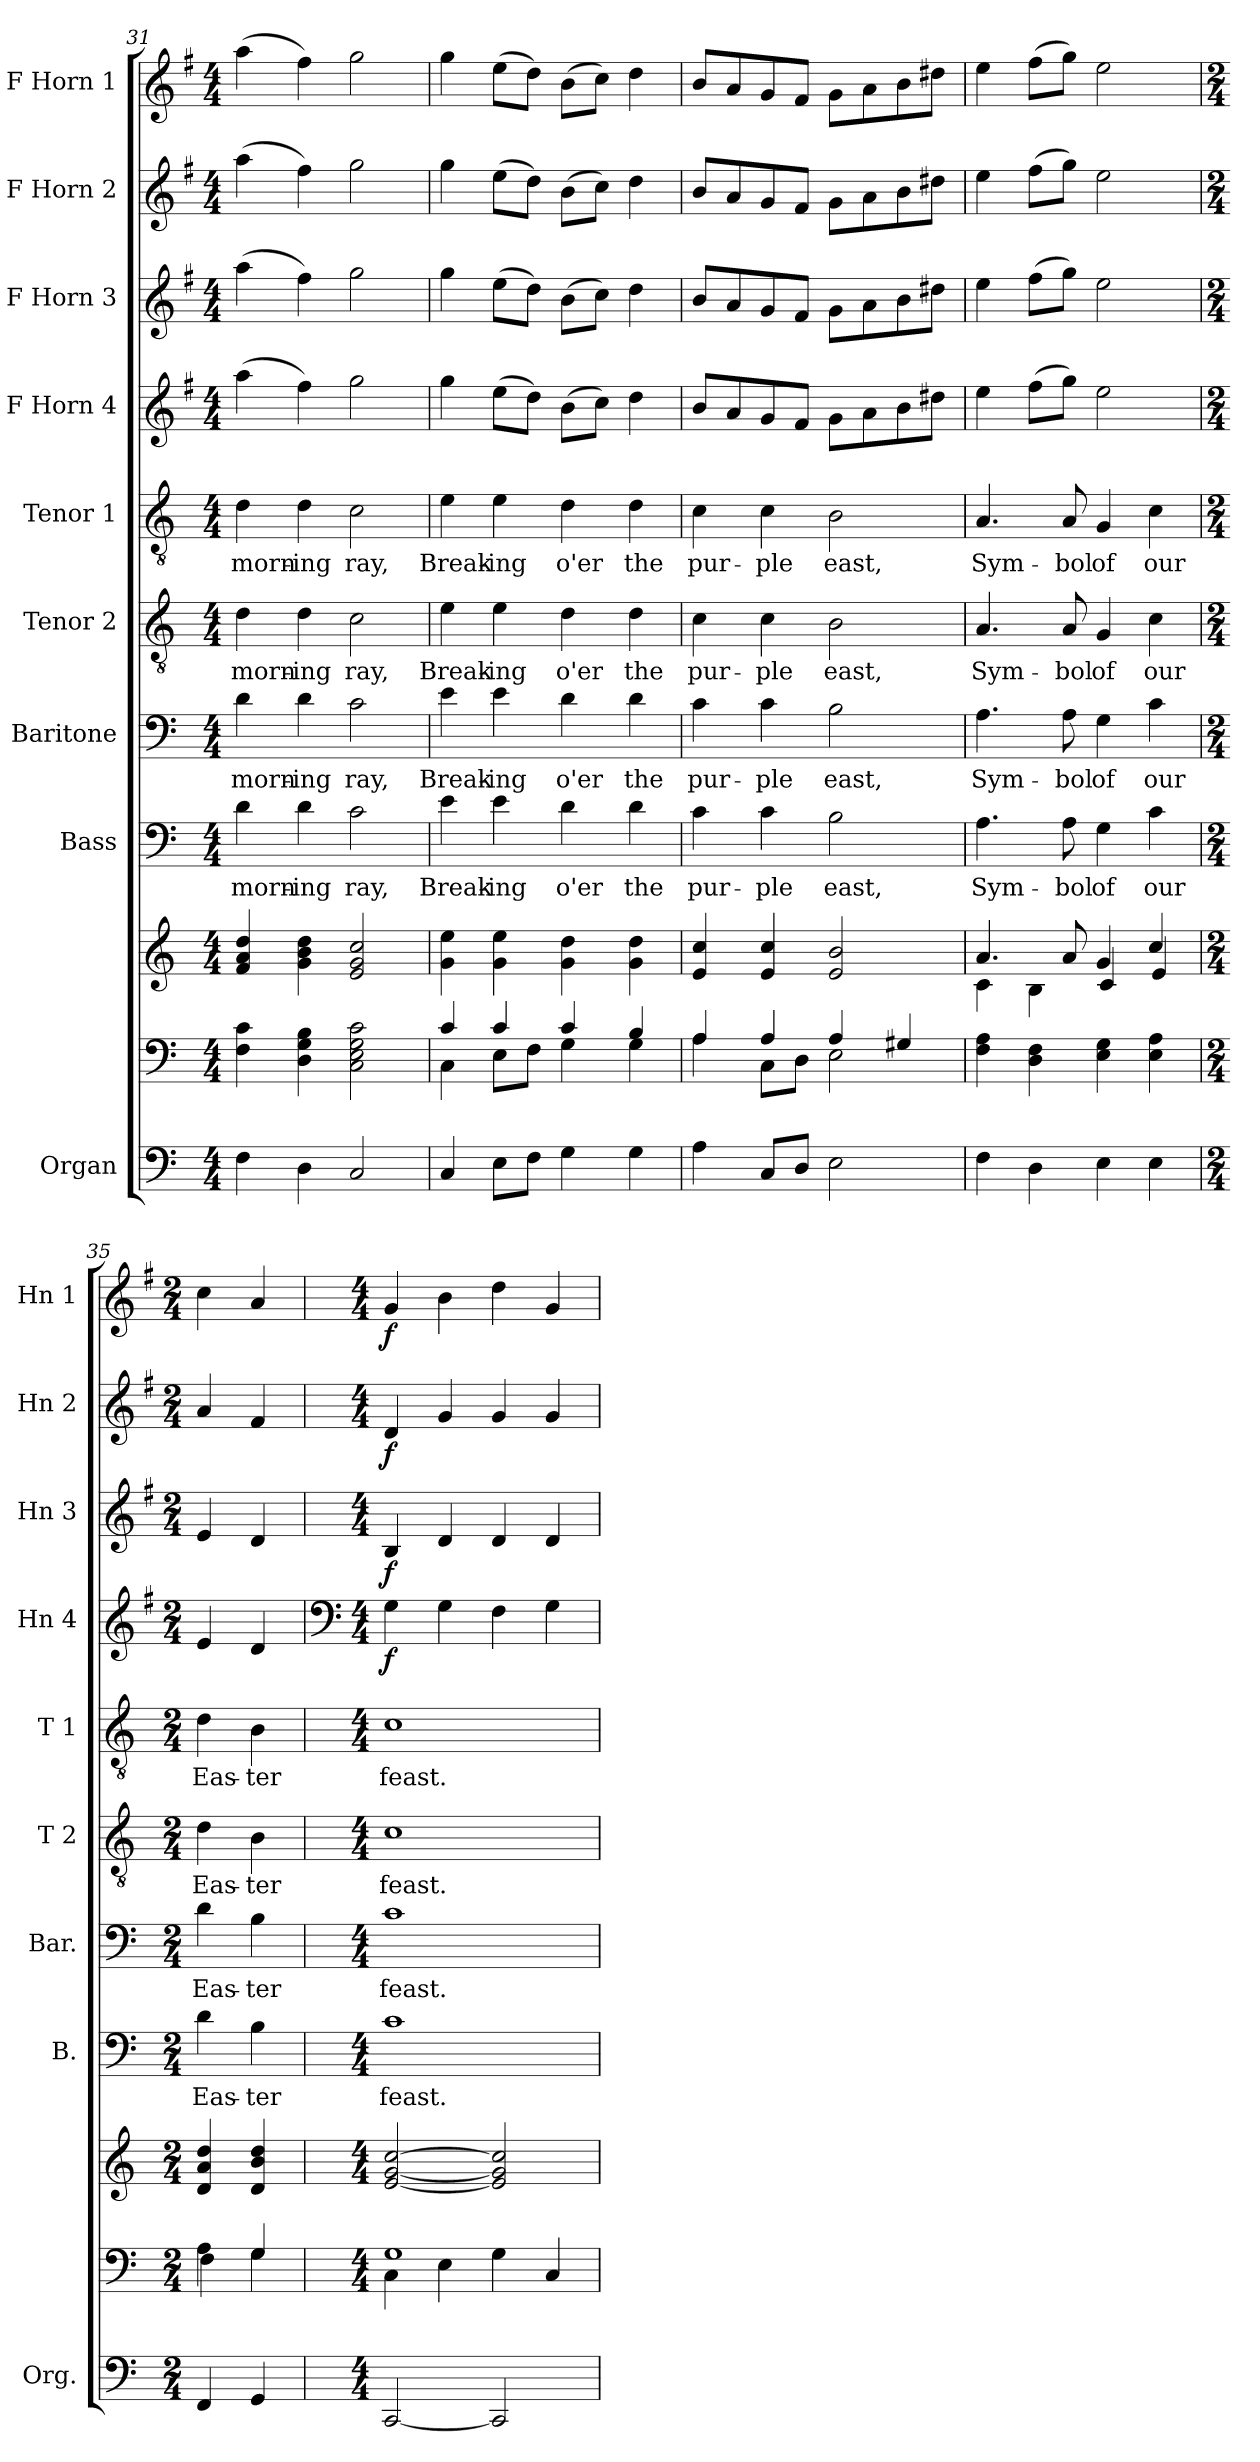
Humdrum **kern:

**kern	**kern	**kern	**kern	**text	**kern	**text	**kern	**text	**kern	**text	**kern	**dynam	**kern	**dynam	**kern	**dynam	**kern	**dynam
*part9	*part9	*part9	*part8	*part8	*part7	*part7	*part6	*part6	*part5	*part5	*part4	*part4	*part3	*part3	*part2	*part2	*part1	*part1
*staff11	*staff10	*staff9	*staff8	*staff8	*staff7	*staff7	*staff6	*staff6	*staff5	*staff5	*staff4	*staff4	*staff3	*staff3	*staff2	*staff2	*staff1	*staff1
*I"Organ	*	*	*I"Bass	*	*I"Baritone	*	*I"Tenor 2	*	*I"Tenor 1	*	*I"F Horn 4	*	*I"F Horn 3	*	*I"F Horn 2	*	*I"F Horn 1	*
*I'Org.	*	*	*I'B.	*	*I'Bar.	*	*I'T 2	*	*I'T 1	*	*I'Hn 4	*	*I'Hn 3	*	*I'Hn 2	*	*I'Hn 1	*
*clefF4	*clefF4	*clefG2	*clefF4	*	*clefF4	*	*clefGv2	*	*clefGv2	*	*clefG2	*	*clefG2	*	*clefG2	*	*clefG2	*
*	*	*	*	*	*	*	*	*	*	*	*ITrd4c7	*	*ITrd4c7	*	*ITrd4c7	*	*ITrd4c7	*
*k[]	*k[]	*k[]	*k[]	*	*k[]	*	*k[]	*	*k[]	*	*k[]	*	*k[]	*	*k[]	*	*k[]	*
*M4/4	*M4/4	*M4/4	*M4/4	*	*M4/4	*	*M4/4	*	*M4/4	*	*M4/4	*	*M4/4	*	*M4/4	*	*M4/4	*
=31	=31	=31	=31	=31	=31	=31	=31	=31	=31	=31	=31	=31	=31	=31	=31	=31	=31	=31
!	!	!	!	!LO:LY:b	!	!LO:LY:b	!	!LO:LY:b	!	!LO:LY:b	!	!	!	!	!	!	!	!
4F\	4F\ 4c\	4f/ 4a/ 4dd/	4d\	morn-	4d\	morn-	4d\	morn-	4d\	morn-	(4dd\	.	(4dd\	.	(4dd\	.	(4dd\	.
!	!	!	!	!LO:LY:b	!	!LO:LY:b	!	!LO:LY:b	!	!LO:LY:b	!	!	!	!	!	!	!	!
4D\	4D\ 4G\ 4B\	4g\ 4b\ 4dd\	4d\	-ing	4d\	-ing	4d\	-ing	4d\	-ing	4b\)	.	4b\)	.	4b\)	.	4b\)	.
!	!	!	!	!LO:LY:b	!	!LO:LY:b	!	!LO:LY:b	!	!LO:LY:b	!	!	!	!	!	!	!	!
2C/	2C\ 2E\ 2G\ 2c\	2e/ 2g/ 2cc/	2c\	ray,	2c\	ray,	2c\	ray,	2c\	ray,	2cc\	.	2cc\	.	2cc\	.	2cc\	.
=32	=32	=32	=32	=32	=32	=32	=32	=32	=32	=32	=32	=32	=32	=32	=32	=32	=32	=32
*	*^	*	*	*	*	*	*	*	*	*	*	*	*	*	*	*	*	*
!	!	!	!	!	!LO:LY:b	!	!LO:LY:b	!	!LO:LY:b	!	!LO:LY:b	!	!	!	!	!	!	!	!
4C/	4c/	4C\	4g\ 4ee\	4e\	Break-	4e\	Break-	4e\	Break-	4e\	Break-	4cc\	.	4cc\	.	4cc\	.	4cc\	.
!	!	!	!	!	!LO:LY:b	!	!LO:LY:b	!	!LO:LY:b	!	!LO:LY:b	!	!	!	!	!	!	!	!
8E\L	4c/	8E\L	4g\ 4ee\	4e\	-ing	4e\	-ing	4e\	-ing	4e\	-ing	(8a\L	.	(8a\L	.	(8a\L	.	(8a\L	.
8F\J	.	8F\J	.	.	.	.	.	.	.	.	.	8g\J)	.	8g\J)	.	8g\J)	.	8g\J)	.
!	!	!	!	!	!LO:LY:b	!	!LO:LY:b	!	!LO:LY:b	!	!LO:LY:b	!	!	!	!	!	!	!	!
4G\	4c/	4G\	4g\ 4dd\	4d\	o'er	4d\	o'er	4d\	o'er	4d\	o'er	(8e\L	.	(8e\L	.	(8e\L	.	(8e\L	.
.	.	.	.	.	.	.	.	.	.	.	.	8f\J)	.	8f\J)	.	8f\J)	.	8f\J)	.
!	!	!	!	!	!LO:LY:b	!	!LO:LY:b	!	!LO:LY:b	!	!LO:LY:b	!	!	!	!	!	!	!	!
4G\	4B/	4G\	4g\ 4dd\	4d\	the	4d\	the	4d\	the	4d\	the	4g\	.	4g\	.	4g\	.	4g\	.
!!LO:PB:g=z
=33	=33	=33	=33	=33	=33	=33	=33	=33	=33	=33	=33	=33	=33	=33	=33	=33	=33	=33	=33
!	!	!	!	!	!LO:LY:b	!	!LO:LY:b	!	!LO:LY:b	!	!LO:LY:b	!	!	!	!	!	!	!	!
4A\	4A/	4A\	4e/ 4cc/	4c\	pur-	4c\	pur-	4c\	pur-	4c\	pur-	8e/L	.	8e/L	.	8e/L	.	8e/L	.
.	.	.	.	.	.	.	.	.	.	.	.	8d/	.	8d/	.	8d/	.	8d/	.
!	!	!	!	!	!LO:LY:b	!	!LO:LY:b	!	!LO:LY:b	!	!LO:LY:b	!	!	!	!	!	!	!	!
8C/L	4A/	8C\L	4e/ 4cc/	4c\	-ple	4c\	-ple	4c\	-ple	4c\	-ple	8c/	.	8c/	.	8c/	.	8c/	.
8D/J	.	8D\J	.	.	.	.	.	.	.	.	.	8B/J	.	8B/J	.	8B/J	.	8B/J	.
!	!	!	!	!	!LO:LY:b	!	!LO:LY:b	!	!LO:LY:b	!	!LO:LY:b	!	!	!	!	!	!	!	!
2E\	4A/	2E\	2e/ 2b/	2B\	east,	2B\	east,	2B\	east,	2B\	east,	8c\L	.	8c\L	.	8c\L	.	8c\L	.
.	.	.	.	.	.	.	.	.	.	.	.	8d\	.	8d\	.	8d\	.	8d\	.
.	4G#X/	.	.	.	.	.	.	.	.	.	.	8e\	.	8e\	.	8e\	.	8e\	.
.	.	.	.	.	.	.	.	.	.	.	.	8g#X\J	.	8g#X\J	.	8g#X\J	.	8g#X\J	.
*	*v	*v	*	*	*	*	*	*	*	*	*	*	*	*	*	*	*	*	*
=34	=34	=34	=34	=34	=34	=34	=34	=34	=34	=34	=34	=34	=34	=34	=34	=34	=34	=34
*	*	*^	*	*	*	*	*	*	*	*	*	*	*	*	*	*	*	*
!	!	!	!	!	!LO:LY:b	!	!LO:LY:b	!	!LO:LY:b	!	!LO:LY:b	!	!	!	!	!	!	!	!
4F\	4F\ 4A\	4.a/	4c\	4.A\	Sym-	4.A\	Sym-	4.A/	Sym-	4.A/	Sym-	4a\	.	4a\	.	4a\	.	4a\	.
4D\	4D\ 4F\	.	4B\	.	.	.	.	.	.	.	.	(8b\L	.	(8b\L	.	(8b\L	.	(8b\L	.
!	!	!	!	!	!LO:LY:b	!	!LO:LY:b	!	!LO:LY:b	!	!LO:LY:b	!	!	!	!	!	!	!	!
.	.	8a/	.	8A\	-bol	8A\	-bol	8A/	-bol	8A/	-bol	8cc\J)	.	8cc\J)	.	8cc\J)	.	8cc\J)	.
!	!	!	!	!	!LO:LY:b	!	!LO:LY:b	!	!LO:LY:b	!	!LO:LY:b	!	!	!	!	!	!	!	!
4E\	4E\ 4G\	4g/	4c/	4G\	of	4G\	of	4G/	of	4G/	of	2a\	.	2a\	.	2a\	.	2a\	.
!	!	!	!	!	!LO:LY:b	!	!LO:LY:b	!	!LO:LY:b	!	!LO:LY:b	!	!	!	!	!	!	!	!
4E\	4E\ 4A\	4cc/	4e/	4c\	our	4c\	our	4c\	our	4c\	our	.	.	.	.	.	.	.	.
*	*	*v	*v	*	*	*	*	*	*	*	*	*	*	*	*	*	*	*	*
=35	=35	=35	=35	=35	=35	=35	=35	=35	=35	=35	=35	=35	=35	=35	=35	=35	=35	=35
*M2/4	*M2/4	*M2/4	*M2/4	*	*M2/4	*	*M2/4	*	*M2/4	*	*M2/4	*	*M2/4	*	*M2/4	*	*M2/4	*
*	*^	*^	*	*	*	*	*	*	*	*	*	*	*	*	*	*	*	*
!	!	!	!	!	!	!LO:LY:b	!	!LO:LY:b	!	!LO:LY:b	!	!LO:LY:b	!	!	!	!	!	!	!	!
*	*	*	*v	*v	*	*	*	*	*	*	*	*	*	*	*	*	*	*	*	*
4FF/	4A\	4F\	4d/ 4a/ 4dd/	4d\	Eas-	4d\	Eas-	4d\	Eas-	4d\	Eas-	4A/	.	4A/	.	4d/	.	4f\	.
!	!	!	!	!	!LO:LY:b	!	!LO:LY:b	!	!LO:LY:b	!	!LO:LY:b	!	!	!	!	!	!	!	!
4GG/	4G/	4G\	4d/ 4b/ 4dd/	4B\	-ter	4B\	-ter	4B\	-ter	4B\	-ter	4G/	.	4G/	.	4B/	.	4d/	.
=36	=36	=36	=36	=36	=36	=36	=36	=36	=36	=36	=36	=36	=36	=36	=36	=36	=36	=36	=36
*	*	*	*	*	*	*	*	*	*	*	*	*clefF4	*	*	*	*	*	*	*
*M4/4	*M4/4	*	*M4/4	*M4/4	*	*M4/4	*	*M4/4	*	*M4/4	*	*M4/4	*	*M4/4	*	*M4/4	*	*M4/4	*
!	!	!	!	!	!LO:LY:b	!	!LO:LY:b	!	!LO:LY:b	!	!LO:LY:b	!	!LO:DY:b	!	!LO:DY:b	!	!LO:DY:b	!	!LO:DY:b
[2CC/	4C\	1G	[2e/ [2g/ [2cc/	1c	feast.	1c	feast.	1c	feast.	1c	feast.	4C\	f	4E/	f	4G/	f	4c/	f
.	4E\	.	.	.	.	.	.	.	.	.	.	4C\	.	4G/	.	4c/	.	4e\	.
2CC/]	4G\	.	2e/] 2g/] 2cc/]	.	.	.	.	.	.	.	.	4BB\	.	4G/	.	4c/	.	4g\	.
.	4C/	.	.	.	.	.	.	.	.	.	.	4C\	.	4G/	.	4c/	.	4c/	.
*	*v	*v	*	*	*	*	*	*	*	*	*	*	*	*	*	*	*	*	*
=	=	=	=	=	=	=	=	=	=	=	=	=	=	=	=	=	=	=
*-	*-	*-	*-	*-	*-	*-	*-	*-	*-	*-	*-	*-	*-	*-	*-	*-	*-	*-
